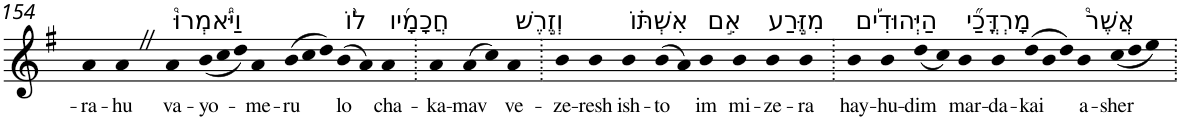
**kern	**text
*part1	*part1
*staff1	*staff1
*I"Piano	*
*I'Pno	*
!!LO:PB:g=z
*clefG2	*
*k[f#]	*
*G:	*
=154	=154
!	!LO:LY:b
4a	-ra-
!	!LO:LY:b
4aZ	-hu
!LO:TX:a:t=וַיֹּ֩אמְרוּ֩	!
!	!LO:LY:b
4a	va-
*Xtuplet	*
!	!LO:LY:b
(<12b	-yo-
12cc	.
12dd)	.
!	!LO:LY:b
4a	-me-
!	!LO:LY:b
(>12b	-ru
12cc	.
12dd)	.
!LO:TX:a:t=ל֨וֹ	!
!	!LO:LY:b
(>8b	lo
8a)	.
!LO:TX:a:t=חֲכָמָ֜יו	!
!	!LO:LY:b
4a	cha-
=155.	=155.
!	!LO:LY:b
4a	-ka-
!	!LO:LY:b
(>8a	-mav
8cc)	.
!LO:TX:a:t=וְזֶ֣רֶשׁ	!
!	!LO:LY:b
4a	ve-
=156.	=156.
!	!LO:LY:b
4b	-ze-
!	!LO:LY:b
4b	-resh
!LO:TX:a:t=אִשְׁתּ֗וֹ	!
!	!LO:LY:b
4b	ish-
!	!LO:LY:b
(>8b	-to
8a)	.
!LO:TX:a:t=אִ֣ם	!
!	!LO:LY:b
4b	im
!LO:TX:a:t=מִזֶּ֣רַע	!
!	!LO:LY:b
4b	mi-
!	!LO:LY:b
4b	-ze-
!	!LO:LY:b
4b	-ra
=157.	=157.
!LO:TX:a:t=הַיְּהוּדִ֡ים	!
!	!LO:LY:b
4b	hay-
!	!LO:LY:b
4b	-hu-
!	!LO:LY:b
(<8dd	-dim
8cc)	.
!LO:TX:a:t=מָרְדֳּכַ֞י	!
!	!LO:LY:b
4b	mar-
!	!LO:LY:b
4b	-da-
!	!LO:LY:b
(>12dd	-kai
12b	.
12dd)	.
!LO:TX:a:t=אֲשֶׁר֩	!
!	!LO:LY:b
4b	a-
!	!LO:LY:b
(<12cc	-sher
12dd	.
12ee)	.
=.	=.
*-	*-
